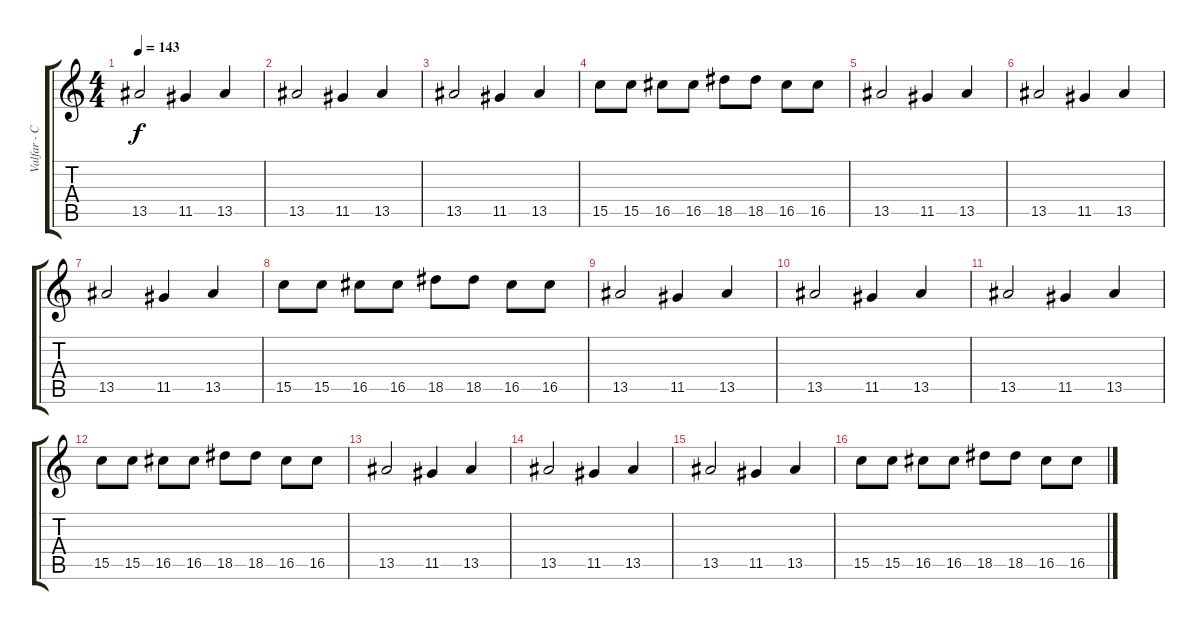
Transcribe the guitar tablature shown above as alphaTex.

\track ("Valfar - Choirs" "Valfar - C") {instrument distortionguitar}
\staff {score tabs}
\tuning (E4 B3 G3 D3 A2 E2) {hide}
\ts (4 4)
\tempo 143
\clef g2
\ks c
13.5.2{dy f} 11.5.4 13.5.4 |
13.5.2 11.5.4 13.5.4 |
13.5.2 11.5.4 13.5.4 |
15.5.8 15.5.8 16.5.8 16.5.8 18.5.8 18.5.8 16.5.8 16.5.8 |
13.5.2 11.5.4 13.5.4 |
13.5.2 11.5.4 13.5.4 |
13.5.2 11.5.4 13.5.4 |
15.5.8 15.5.8 16.5.8 16.5.8 18.5.8 18.5.8 16.5.8 16.5.8 |
13.5.2 11.5.4 13.5.4 |
13.5.2 11.5.4 13.5.4 |
13.5.2 11.5.4 13.5.4 |
15.5.8 15.5.8 16.5.8 16.5.8 18.5.8 18.5.8 16.5.8 16.5.8 |
13.5.2 11.5.4 13.5.4 |
13.5.2 11.5.4 13.5.4 |
13.5.2 11.5.4 13.5.4 |
15.5.8 15.5.8 16.5.8 16.5.8 18.5.8 18.5.8 16.5.8 16.5.8
